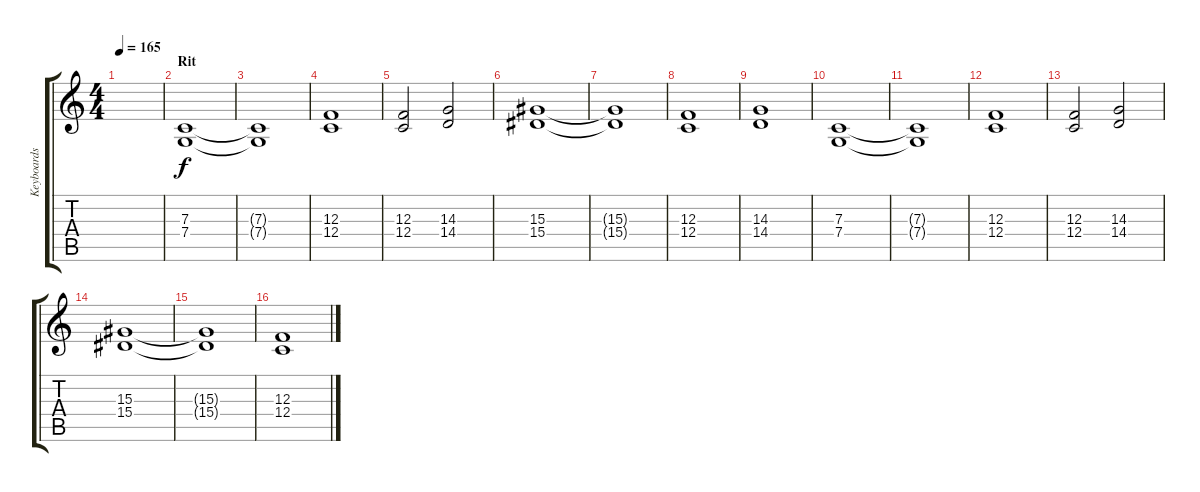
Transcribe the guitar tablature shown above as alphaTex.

\track ("Keyboards" "Keyboards") {instrument stringensemble1}
\staff {score tabs}
\tuning (D4 A3 F3 C3 G2 D2) {hide}
\ts (4 4)
\tempo 165
\clef g2
\ks c
|
\section ("" "Rit")
(7.3 7.4).1 |
(7.3{t} 7.4{t}).1 |
(12.3 12.4).1 |
(12.3 12.4).2 (14.3 14.4).2 |
(15.3 15.4).1 |
(15.3{t} 15.4{t}).1 |
(12.3 12.4).1 |
(14.3 14.4).1 |
(7.3 7.4).1 |
(7.3{t} 7.4{t}).1 |
(12.3 12.4).1 |
(12.3 12.4).2 (14.3 14.4).2 |
(15.3 15.4).1 |
(15.3{t} 15.4{t}).1 |
(12.3 12.4).1
